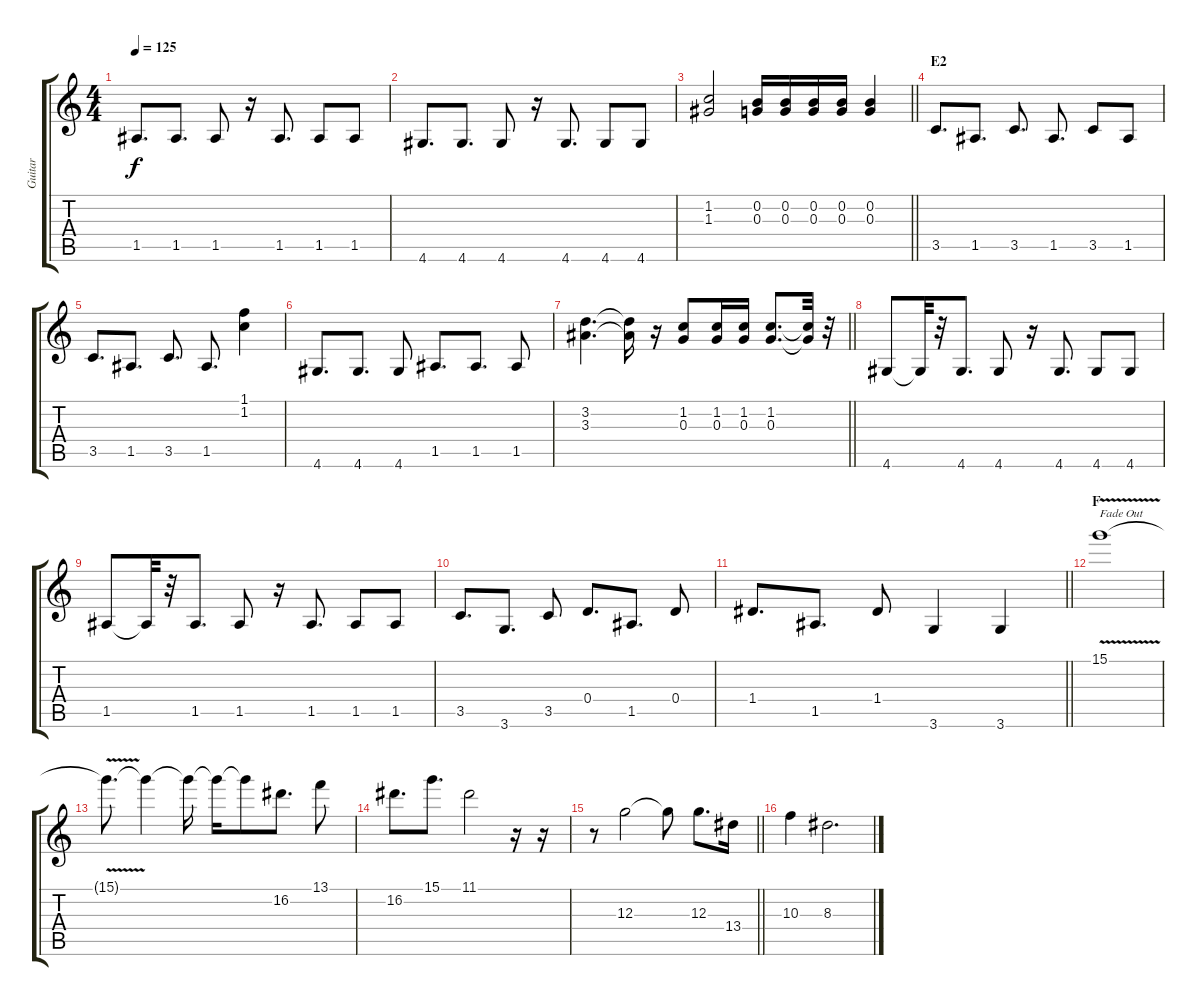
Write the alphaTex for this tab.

\track ("Guitar" "Guitar") {instrument distortionguitar}
\staff {score tabs}
\tuning (E4 B3 G3 D3 A2 E2) {hide}
\ts (4 4)
\tempo 125
\clef g2
\ks c
1.5.8{d dy f} 1.5.8{d} 1.5.8 r.16 1.5.8{d} 1.5.8 1.5.8 |
4.6.8{d} 4.6.8{d} 4.6.8 r.16 4.6.8{d} 4.6.8 4.6.8 |
\barLineRight lightlight
(1.2 1.3).2 (0.2 0.3).16 (0.2 0.3).16 (0.2 0.3).16 (0.2 0.3).16 (0.2 0.3).4 |
\section ("" "E2")
3.5.8{d} 1.5.8{d} 3.5.8{d} 1.5.8{d} 3.5.8 1.5.8 |
3.5.8{d} 1.5.8{d} 3.5.8{d} 1.5.8{d} (1.1 1.2).4 |
4.6.8{d} 4.6.8{d} 4.6.8 1.5.8{d} 1.5.8{d} 1.5.8 |
\barLineRight lightlight
(3.2 3.3).4{d} (3.2{t} 3.3{t}).16 r.16 (1.2 0.3).8 (1.2 0.3).16 (1.2 0.3).16 (1.2 0.3).8{d} (1.2{t} 0.3{t}).32 r.32 |
4.6.8 4.6{t}.32 r.32 4.6.8{d} 4.6.8 r.16 4.6.8{d} 4.6.8 4.6.8 |
1.5.8 1.5{t}.32 r.32 1.5.8{d} 1.5.8 r.16 1.5.8{d} 1.5.8 1.5.8 |
3.5.8{d} 3.6.8{d} 3.5.8 0.4.8{d} 1.5.8{d} 0.4.8 |
\barLineRight lightlight
1.4.8{d volume 10 balance 7} 1.5.8{d} 1.4.8 3.6.4 3.6.4 |
\section ("" "F")
15.1{v}.1{txt "Fade Out"} |
15.1{t}.8{d} 15.1{t}.4 15.1{t}.16 15.1{t}.16 15.1{t}.8 16.2.8{d} 13.1.8 |
16.2.8{d} 15.1.8{d} 11.1.2 r.16 r.16 |
\barLineRight lightlight
r.8 12.3.2 12.3{t}.8 12.3.8{d} 13.4.16 |
10.3.4 8.3.2{d}
